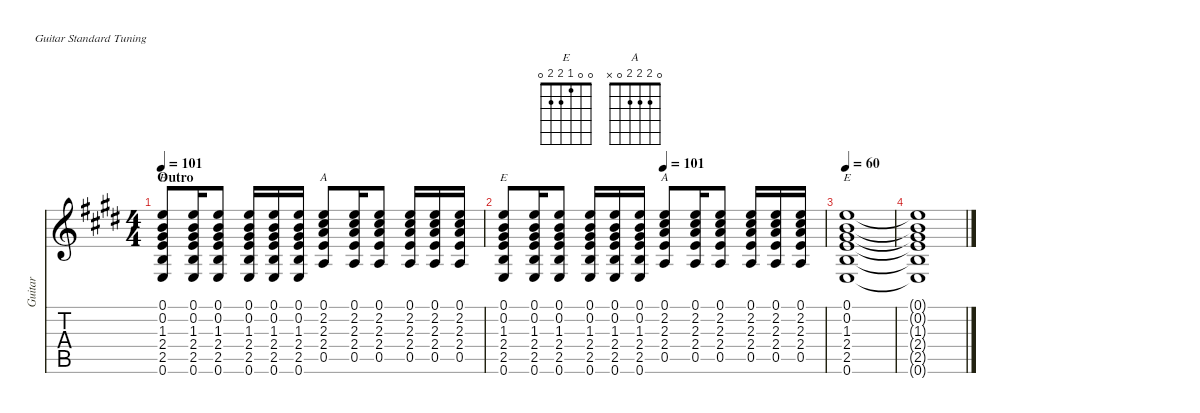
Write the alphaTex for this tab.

\defaultSystemsLayout 4
\hideDynamics
\bracketExtendMode nobrackets
\otherSystemsTrackNameOrientation horizontal
\track ("Guitar" "Guitar") {defaultSystemsLayout 4 instrument acousticguitarsteel}
\staff {score tabs}
\tuning (E4 B3 G3 D3 A2 E2)
\chord ("E" 0 0 1 2 2 0) {showfingering false}
\chord ("A" 0 2 2 2 0 x) {showfingering false}
\ts (4 4)
\section ("" "Outro")
\tempo 101
\clef g2
\ks e
(0.6{acc forcenatural} 2.5{acc forcenatural} 2.4{acc forcenatural} 1.3{acc #} 0.2{acc forcenatural} 0.1{acc forcenatural}).8{ch "E" dy mf beam Up} (0.6{acc forcenatural} 2.5{acc forcenatural} 2.4{acc forcenatural} 1.3{acc #} 0.2{acc forcenatural} 0.1{acc forcenatural}).16{beam Up} (0.6{acc forcenatural} 2.5{acc forcenatural} 2.4{acc forcenatural} 1.3{acc #} 0.2{acc forcenatural} 0.1{acc forcenatural}).8{beam Up} (0.6{acc forcenatural} 2.5{acc forcenatural} 2.4{acc forcenatural} 1.3{acc #} 0.2{acc forcenatural} 0.1{acc forcenatural}).16{beam Up} (0.6{acc forcenatural} 2.5{acc forcenatural} 2.4{acc forcenatural} 1.3{acc #} 0.2{acc forcenatural} 0.1{acc forcenatural}).16{beam Up} (0.6{acc forcenatural} 2.5{acc forcenatural} 2.4{acc forcenatural} 1.3{acc #} 0.2{acc forcenatural} 0.1{acc forcenatural}).16{beam Up} (0.5{acc forcenatural} 2.4{acc forcenatural} 2.3{acc forcenatural} 2.2{acc #} 0.1{acc forcenatural}).8{ch "A" beam Up} (0.5{acc forcenatural} 2.4{acc forcenatural} 2.3{acc forcenatural} 2.2{acc #} 0.1{acc forcenatural}).16{beam Up} (0.5{acc forcenatural} 2.4{acc forcenatural} 2.3{acc forcenatural} 2.2{acc #} 0.1{acc forcenatural}).8{beam Up} (0.5{acc forcenatural} 2.4{acc forcenatural} 2.3{acc forcenatural} 2.2{acc #} 0.1{acc forcenatural}).16{beam Up} (0.5{acc forcenatural} 2.4{acc forcenatural} 2.3{acc forcenatural} 2.2{acc #} 0.1{acc forcenatural}).16{beam Up} (0.5{acc forcenatural} 2.4{acc forcenatural} 2.3{acc forcenatural} 2.2{acc #} 0.1{acc forcenatural}).16{beam Up} |
\tempo (101 0.5)
(0.6{acc forcenatural} 2.5{acc forcenatural} 2.4{acc forcenatural} 1.3{acc #} 0.2{acc forcenatural} 0.1{acc forcenatural}).8{ch "E" beam Up} (0.6{acc forcenatural} 2.5{acc forcenatural} 2.4{acc forcenatural} 1.3{acc #} 0.2{acc forcenatural} 0.1{acc forcenatural}).16{beam Up} (0.6{acc forcenatural} 2.5{acc forcenatural} 2.4{acc forcenatural} 1.3{acc #} 0.2{acc forcenatural} 0.1{acc forcenatural}).8{beam Up} (0.6{acc forcenatural} 2.5{acc forcenatural} 2.4{acc forcenatural} 1.3{acc #} 0.2{acc forcenatural} 0.1{acc forcenatural}).16{beam Up} (0.6{acc forcenatural} 2.5{acc forcenatural} 2.4{acc forcenatural} 1.3{acc #} 0.2{acc forcenatural} 0.1{acc forcenatural}).16{beam Up} (0.6{acc forcenatural} 2.5{acc forcenatural} 2.4{acc forcenatural} 1.3{acc #} 0.2{acc forcenatural} 0.1{acc forcenatural}).16{beam Up} (0.5{acc forcenatural} 2.4{acc forcenatural} 2.3{acc forcenatural} 2.2{acc #} 0.1{acc forcenatural}).8{ch "A" beam Up} (0.5{acc forcenatural} 2.4{acc forcenatural} 2.3{acc forcenatural} 2.2{acc #} 0.1{acc forcenatural}).16{beam Up} (0.5{acc forcenatural} 2.4{acc forcenatural} 2.3{acc forcenatural} 2.2{acc #} 0.1{acc forcenatural}).8{beam Up} (0.5{acc forcenatural} 2.4{acc forcenatural} 2.3{acc forcenatural} 2.2{acc #} 0.1{acc forcenatural}).16{beam Up} (0.5{acc forcenatural} 2.4{acc forcenatural} 2.3{acc forcenatural} 2.2{acc #} 0.1{acc forcenatural}).16{beam Up} (0.5{acc forcenatural} 2.4{acc forcenatural} 2.3{acc forcenatural} 2.2{acc #} 0.1{acc forcenatural}).16{beam Up} |
\tempo 60
(0.6{acc forcenatural} 2.5{acc forcenatural} 2.4{acc forcenatural} 1.3{acc #} 0.2{acc forcenatural} 0.1{acc forcenatural}).1{ch "E" beam Up} |
(0.6{t acc forcenatural} 2.5{t acc forcenatural} 2.4{t acc forcenatural} 1.3{t acc #} 0.2{t acc forcenatural} 0.1{t acc forcenatural}).1{beam Up}
